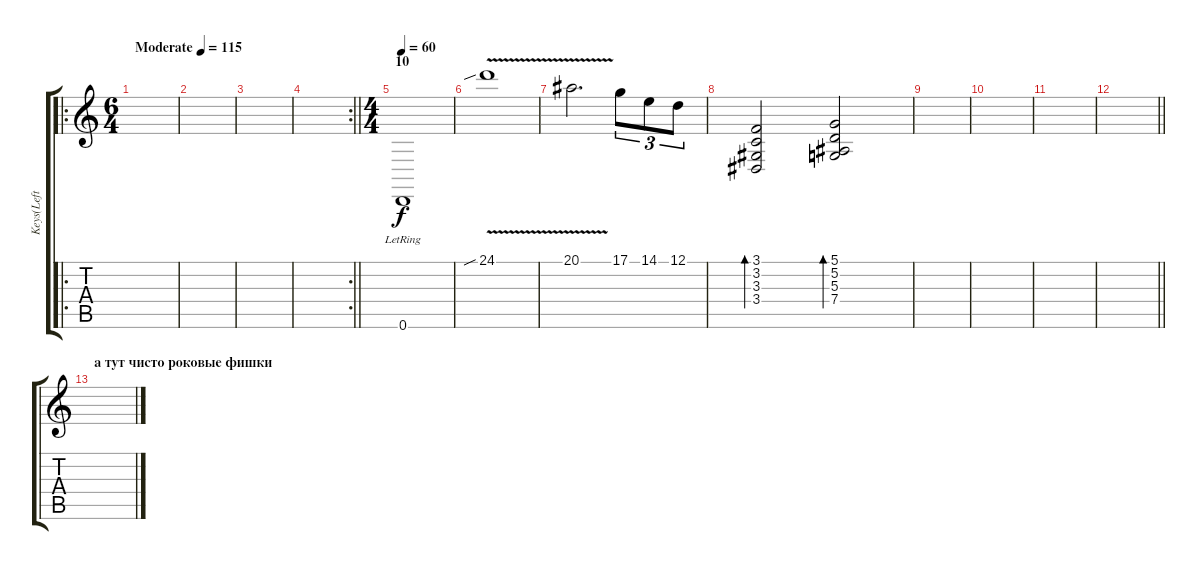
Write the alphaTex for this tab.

\track ("Keys(Left hand)" "Keys(Left ") {instrument acousticgrandpiano}
\staff {score tabs}
\tuning (D4 A3 F3 C3 G2 D2) {hide}
\ro
\ts (6 4)
\tempo (115 "Moderate")
\clef g2
\ks c
|
|
|
\rc 2
\barLineRight lightlight
|
\ts (4 4)
\section ("" "10")
\tempo 60
0.6{lr}.1 |
24.1{v sib}.1 |
20.1{v}.2{d} 17.1.8{tu (3 2)} 14.1.8{tu (3 2)} 12.1.8{tu (3 2)} |
(3.1 3.2 3.3 3.4).2{bd 480} (5.1 5.2 5.3 7.4).2{bd 480} |
|
|
|
\barLineRight lightlight
|
\section ("" "а тут чисто роковые фишки")
